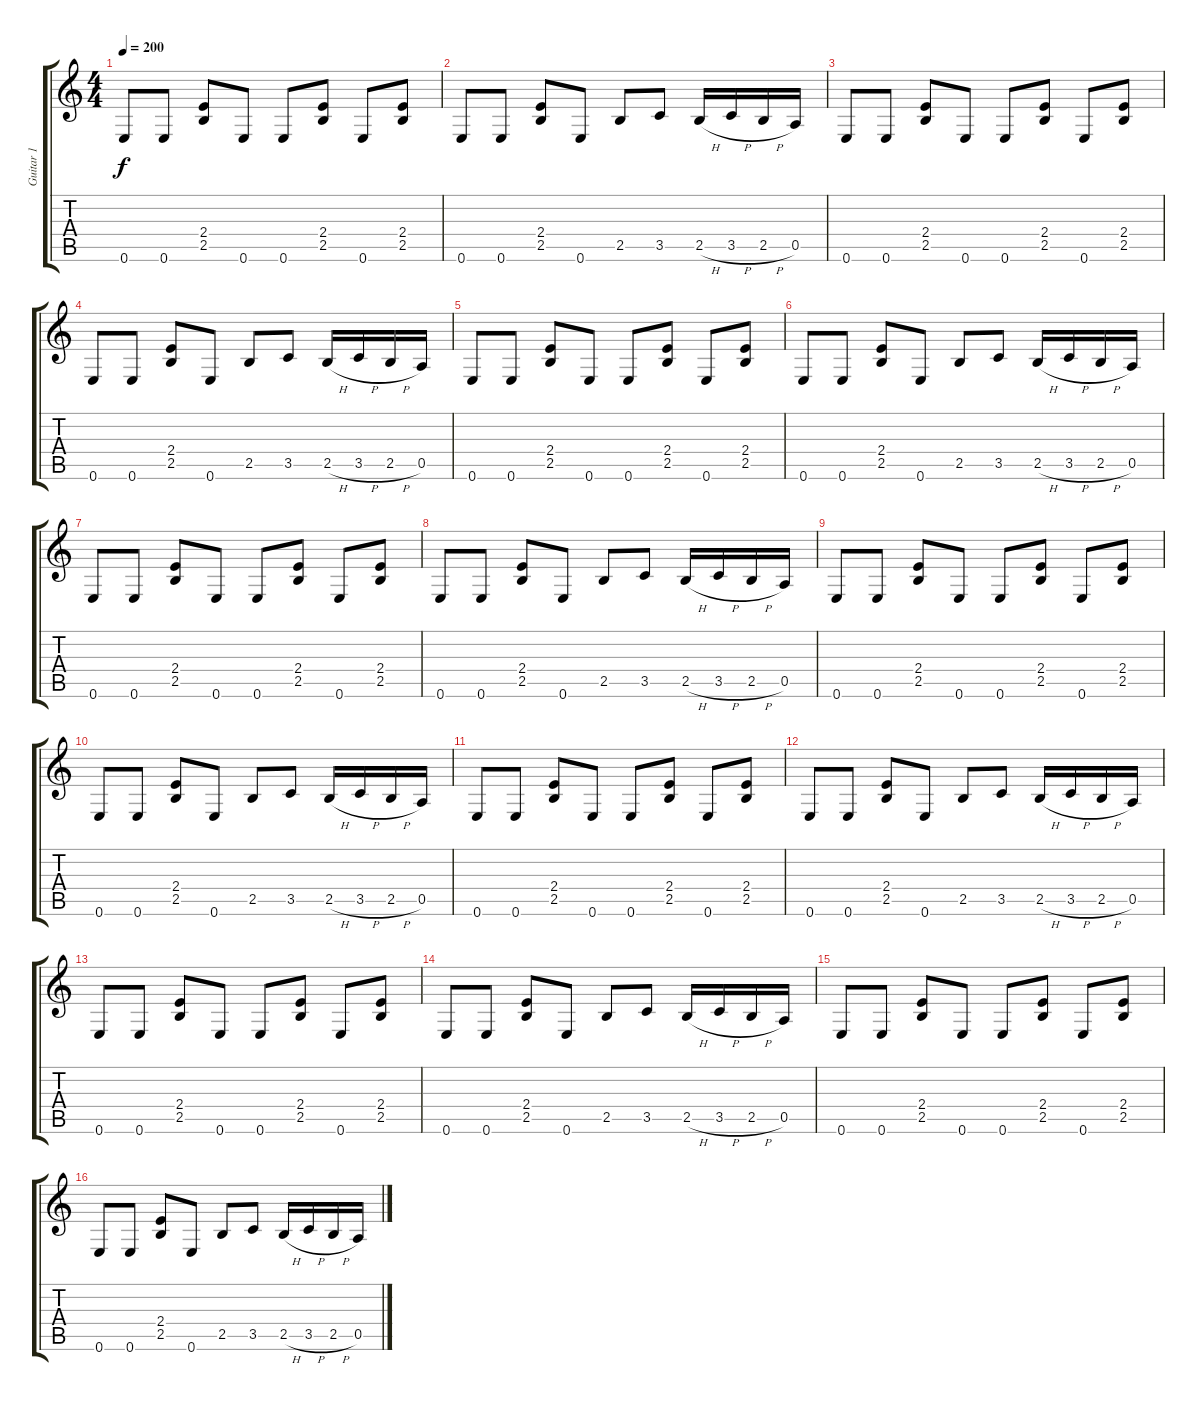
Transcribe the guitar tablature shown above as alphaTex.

\track ("Guitar 1" "Guitar 1") {instrument distortionguitar}
\staff {score tabs}
\tuning (E4 B3 G3 D3 A2 E2) {hide}
\ts (4 4)
\tempo 200
\clef g2
\ks c
0.6.8{dy f} 0.6.8 (2.4 2.5).8 0.6.8 0.6.8 (2.4 2.5).8 0.6.8 (2.4 2.5).8 |
0.6.8 0.6.8 (2.4 2.5).8 0.6.8 2.5.8 3.5.8 2.5{h}.16 3.5{h}.16 2.5{h}.16 0.5.16 |
0.6.8 0.6.8 (2.4 2.5).8 0.6.8 0.6.8 (2.4 2.5).8 0.6.8 (2.4 2.5).8 |
0.6.8 0.6.8 (2.4 2.5).8 0.6.8 2.5.8 3.5.8 2.5{h}.16 3.5{h}.16 2.5{h}.16 0.5.16 |
0.6.8 0.6.8 (2.4 2.5).8 0.6.8 0.6.8 (2.4 2.5).8 0.6.8 (2.4 2.5).8 |
0.6.8 0.6.8 (2.4 2.5).8 0.6.8 2.5.8 3.5.8 2.5{h}.16 3.5{h}.16 2.5{h}.16 0.5.16 |
0.6.8 0.6.8 (2.4 2.5).8 0.6.8 0.6.8 (2.4 2.5).8 0.6.8 (2.4 2.5).8 |
0.6.8 0.6.8 (2.4 2.5).8 0.6.8 2.5.8 3.5.8 2.5{h}.16 3.5{h}.16 2.5{h}.16 0.5.16 |
0.6.8 0.6.8 (2.4 2.5).8 0.6.8 0.6.8 (2.4 2.5).8 0.6.8 (2.4 2.5).8 |
0.6.8 0.6.8 (2.4 2.5).8 0.6.8 2.5.8 3.5.8 2.5{h}.16 3.5{h}.16 2.5{h}.16 0.5.16 |
0.6.8 0.6.8 (2.4 2.5).8 0.6.8 0.6.8 (2.4 2.5).8 0.6.8 (2.4 2.5).8 |
0.6.8 0.6.8 (2.4 2.5).8 0.6.8 2.5.8 3.5.8 2.5{h}.16 3.5{h}.16 2.5{h}.16 0.5.16 |
0.6.8 0.6.8 (2.4 2.5).8 0.6.8 0.6.8 (2.4 2.5).8 0.6.8 (2.4 2.5).8 |
0.6.8 0.6.8 (2.4 2.5).8 0.6.8 2.5.8 3.5.8 2.5{h}.16 3.5{h}.16 2.5{h}.16 0.5.16 |
0.6.8 0.6.8 (2.4 2.5).8 0.6.8 0.6.8 (2.4 2.5).8 0.6.8 (2.4 2.5).8 |
0.6.8 0.6.8 (2.4 2.5).8 0.6.8 2.5.8 3.5.8 2.5{h}.16 3.5{h}.16 2.5{h}.16 0.5.16
